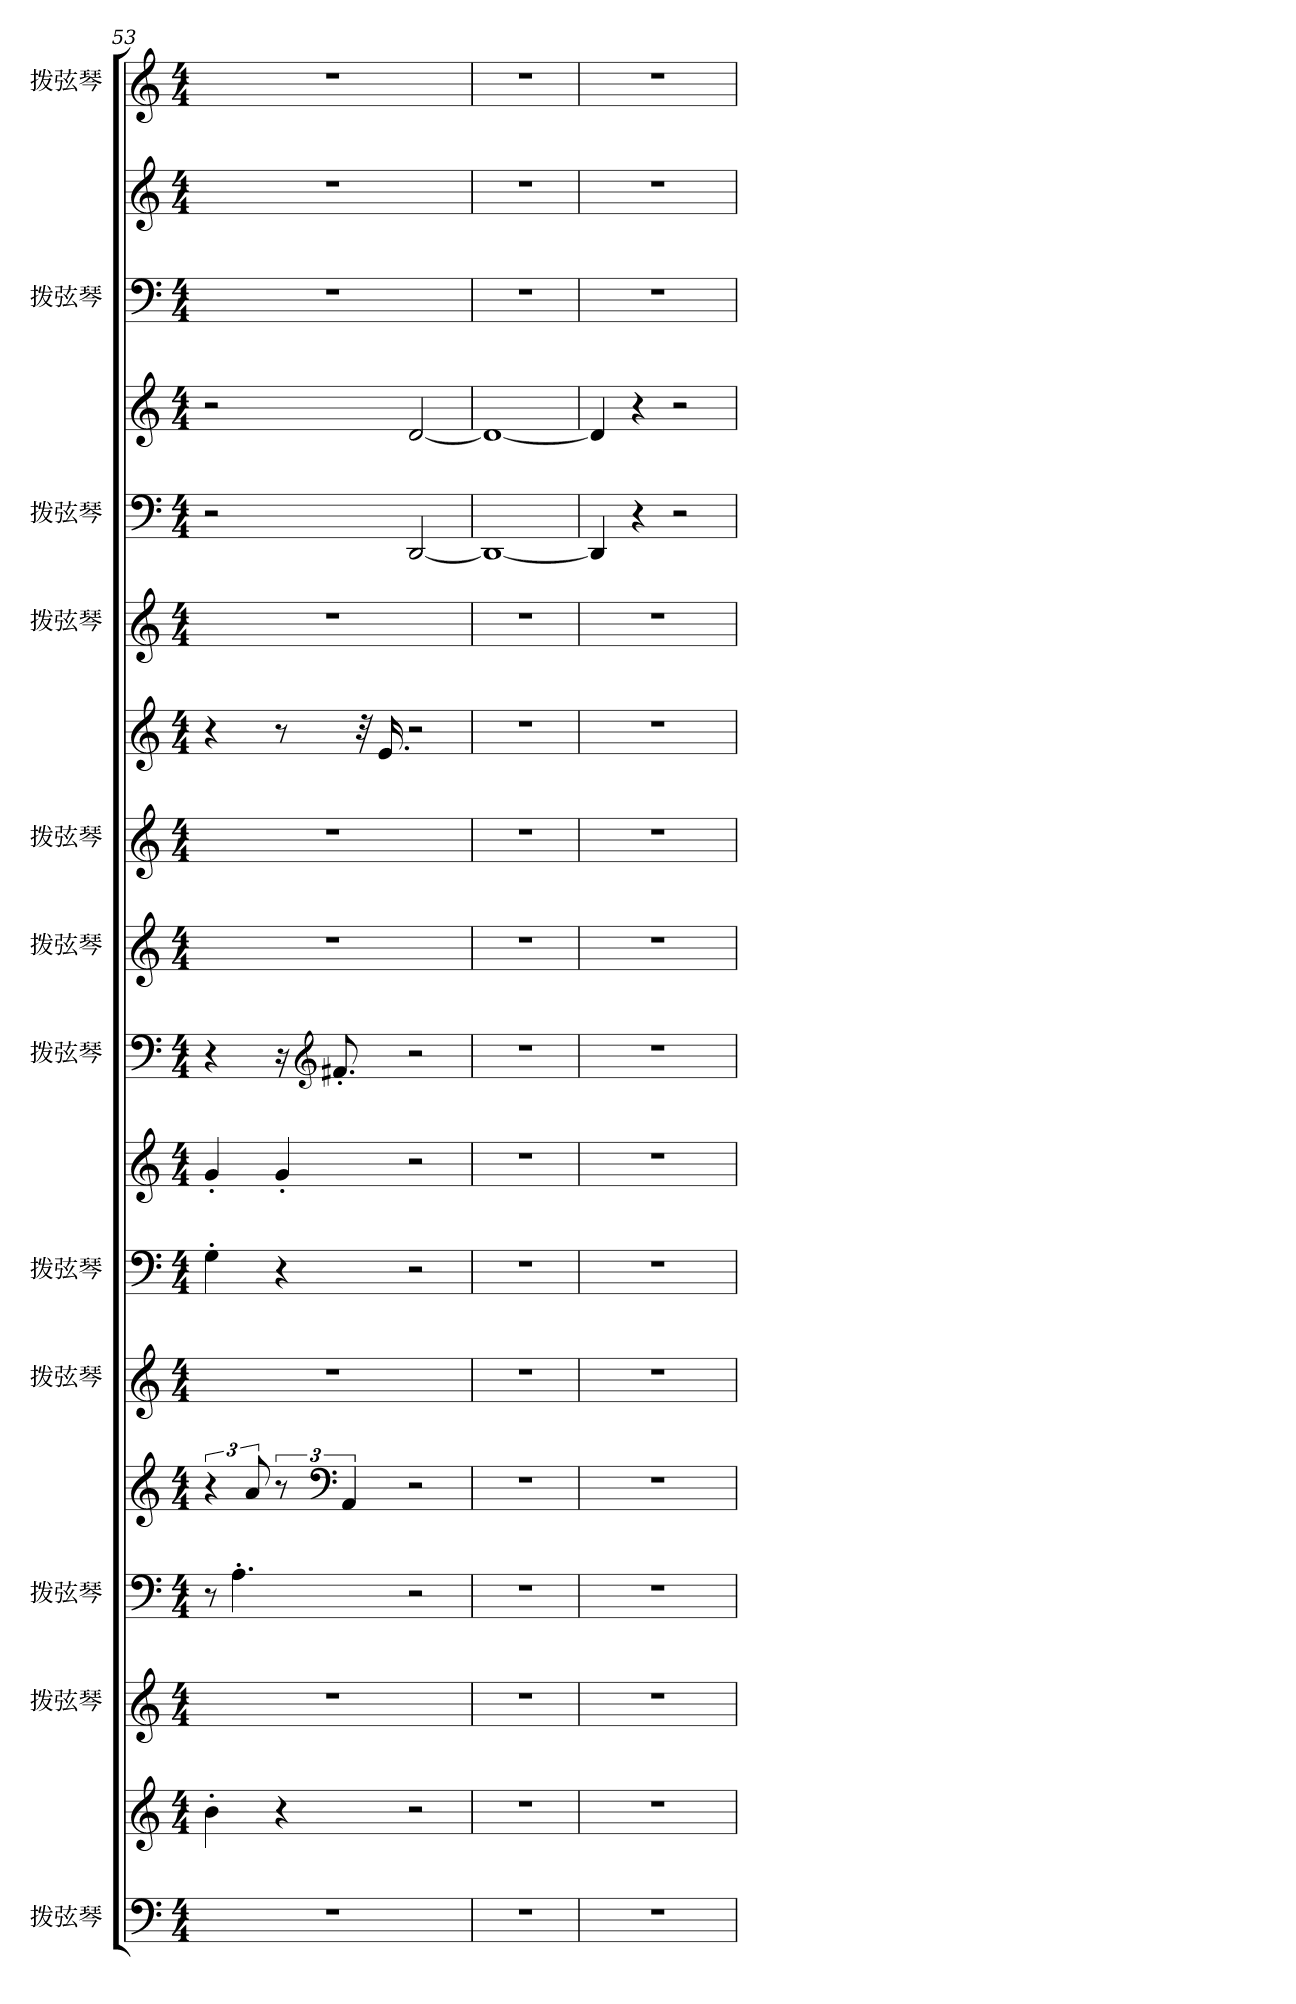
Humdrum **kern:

**kern	**kern	**kern	**kern	**kern	**kern	**kern	**kern	**kern	**kern	**kern	**kern	**kern	**kern	**kern	**kern	**kern	**kern
*part12	*part12	*part11	*part10	*part10	*part9	*part8	*part8	*part7	*part6	*part5	*part5	*part4	*part3	*part3	*part2	*part2	*part1
*staff18	*staff17	*staff16	*staff15	*staff14	*staff13	*staff12	*staff11	*staff10	*staff9	*staff8	*staff7	*staff6	*staff5	*staff4	*staff3	*staff2	*staff1
*I"拨弦琴	*	*I"拨弦琴	*I"拨弦琴	*	*I"拨弦琴	*I"拨弦琴	*	*I"拨弦琴	*I"拨弦琴	*I"拨弦琴	*	*I"拨弦琴	*I"拨弦琴	*	*I"拨弦琴	*	*I"拨弦琴
!!LO:PB:g=z
*clefF4	*clefG2	*clefG2	*clefF4	*clefG2	*clefG2	*clefF4	*clefG2	*clefF4	*clefG2	*clefG2	*clefG2	*clefG2	*clefF4	*clefG2	*clefF4	*clefG2	*clefG2
*k[]	*k[]	*k[]	*k[]	*k[]	*k[]	*k[]	*k[]	*k[]	*k[]	*k[]	*k[]	*k[]	*k[]	*k[]	*k[]	*k[]	*k[]
*M4/4	*M4/4	*M4/4	*M4/4	*M4/4	*M4/4	*M4/4	*M4/4	*M4/4	*M4/4	*M4/4	*M4/4	*M4/4	*M4/4	*M4/4	*M4/4	*M4/4	*M4/4
=53	=53	=53	=53	=53	=53	=53	=53	=53	=53	=53	=53	=53	=53	=53	=53	=53	=53
1r	4b'\	1r	8r	6r	1r	4G'\	4g'/	4r	1r	1r	4r	1r	2r	2r	1r	1r	1r
.	.	.	4.A'\	.	.	.	.	.	.	.	.	.	.	.	.	.	.
.	.	.	.	12a/	.	.	.	.	.	.	.	.	.	.	.	.	.
.	4r	.	.	12r	.	4r	4g'/	16r	.	.	8r	.	.	.	.	.	.
*	*	*	*	*	*	*	*	*clefG2	*	*	*	*	*	*	*	*	*
.	.	.	.	.	.	.	.	8.f#X'/	.	.	.	.	.	.	.	.	.
*	*	*	*	*clefF4	*	*	*	*	*	*	*	*	*	*	*	*	*
.	.	.	.	6AA/	.	.	.	.	.	.	.	.	.	.	.	.	.
.	.	.	.	.	.	.	.	.	.	.	32r	.	.	.	.	.	.
.	.	.	.	.	.	.	.	.	.	.	16.e/	.	.	.	.	.	.
.	2r	.	2r	2r	.	2r	2r	2r	.	.	2r	.	[2DD/	[2d/	.	.	.
=54	=54	=54	=54	=54	=54	=54	=54	=54	=54	=54	=54	=54	=54	=54	=54	=54	=54
1r	1r	1r	1r	1r	1r	1r	1r	1r	1r	1r	1r	1r	1DD_	1d_	1r	1r	1r
=55	=55	=55	=55	=55	=55	=55	=55	=55	=55	=55	=55	=55	=55	=55	=55	=55	=55
1r	1r	1r	1r	1r	1r	1r	1r	1r	1r	1r	1r	1r	4DD/]	4d/]	1r	1r	1r
.	.	.	.	.	.	.	.	.	.	.	.	.	4r	4r	.	.	.
.	.	.	.	.	.	.	.	.	.	.	.	.	2r	2r	.	.	.
=	=	=	=	=	=	=	=	=	=	=	=	=	=	=	=	=	=
*-	*-	*-	*-	*-	*-	*-	*-	*-	*-	*-	*-	*-	*-	*-	*-	*-	*-
